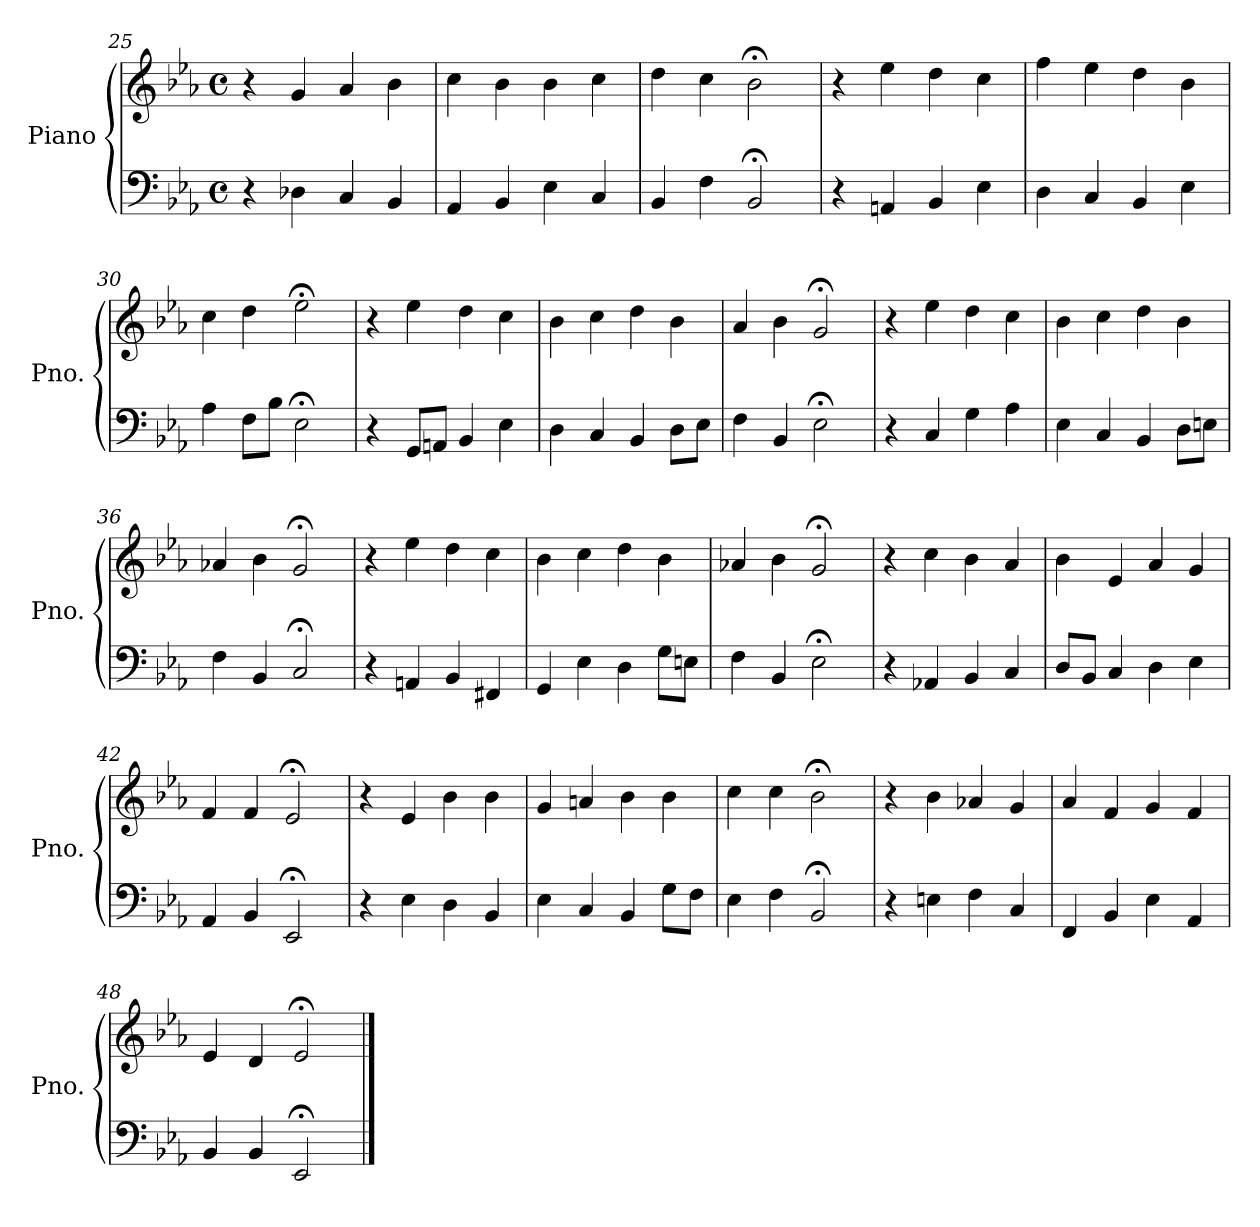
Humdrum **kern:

**kern	**kern
*part1	*part1
*staff2	*staff1
*I"Piano	*
*I'Pno.	*
*clefF4	*clefG2
*k[b-e-a-]	*k[b-e-a-]
*M4/4	*M4/4
*met(c)	*met(c)
=25	=25
4r	4r
4D-X\	4g/
4C/	4a-/
4BB-/	4b-\
=26	=26
4AA-/	4cc\
4BB-/	4b-\
4E-\	4b-\
4C/	4cc\
=27	=27
4BB-/	4dd\
4F\	4cc\
2BB-;</	2b-;<\
=28	=28
4r	4r
4AAn/	4ee-\
4BB-/	4dd\
4E-\	4cc\
=29	=29
4D\	4ff\
4C/	4ee-\
4BB-/	4dd\
4E-\	4b-\
=30	=30
4A-\	4cc\
8F\L	4dd\
8B-\J	.
2E-;<\	2ee-;<\
!!LO:LB:g=z
=31	=31
4r	4r
8GG/L	4ee-\
8AAn/J	.
4BB-/	4dd\
4E-\	4cc\
=32	=32
4D\	4b-\
4C/	4cc\
4BB-/	4dd\
8D\L	4b-\
8E-\J	.
=33	=33
4F\	4a-/
4BB-/	4b-\
2E-;<\	2g;</
=34	=34
4r	4r
4C/	4ee-\
4G\	4dd\
4A-\	4cc\
=35	=35
4E-\	4b-\
4C/	4cc\
4BB-/	4dd\
8D\L	4b-\
8En\J	.
=36	=36
4F\	4a-X/
4BB-/	4b-\
2C;</	2g;</
=37	=37
4r	4r
4AAn/	4ee-\
4BB-/	4dd\
4FF#X/	4cc\
!!LO:LB:g=z
=38	=38
4GG/	4b-\
4E-\	4cc\
4D\	4dd\
8G\L	4b-\
8En\J	.
=39	=39
4F\	4a-X/
4BB-/	4b-\
2E-;<\	2g;</
=40	=40
4r	4r
4AA-X/	4cc\
4BB-/	4b-\
4C/	4a-/
=41	=41
8D/L	4b-\
8BB-/J	.
4C/	4e-/
4D\	4a-/
4E-\	4g/
=42	=42
4AA-/	4f/
4BB-/	4f/
2EE-;</	2e-;</
=43	=43
4r	4r
4E-\	4e-/
4D\	4b-\
4BB-/	4b-\
=44	=44
4E-\	4g/
4C/	4an/
4BB-/	4b-\
8G\L	4b-\
8F\J	.
!!LO:PB:g=z
=45	=45
4E-\	4cc\
4F\	4cc\
2BB-;</	2b-;<\
=46	=46
4r	4r
4En\	4b-\
4F\	4a-X/
4C/	4g/
=47	=47
4FF/	4a-/
4BB-/	4f/
4E-\	4g/
4AA-/	4f/
=48	=48
4BB-/	4e-/
4BB-/	4d/
2EE-;</	2e-;</
==	==
*-	*-
